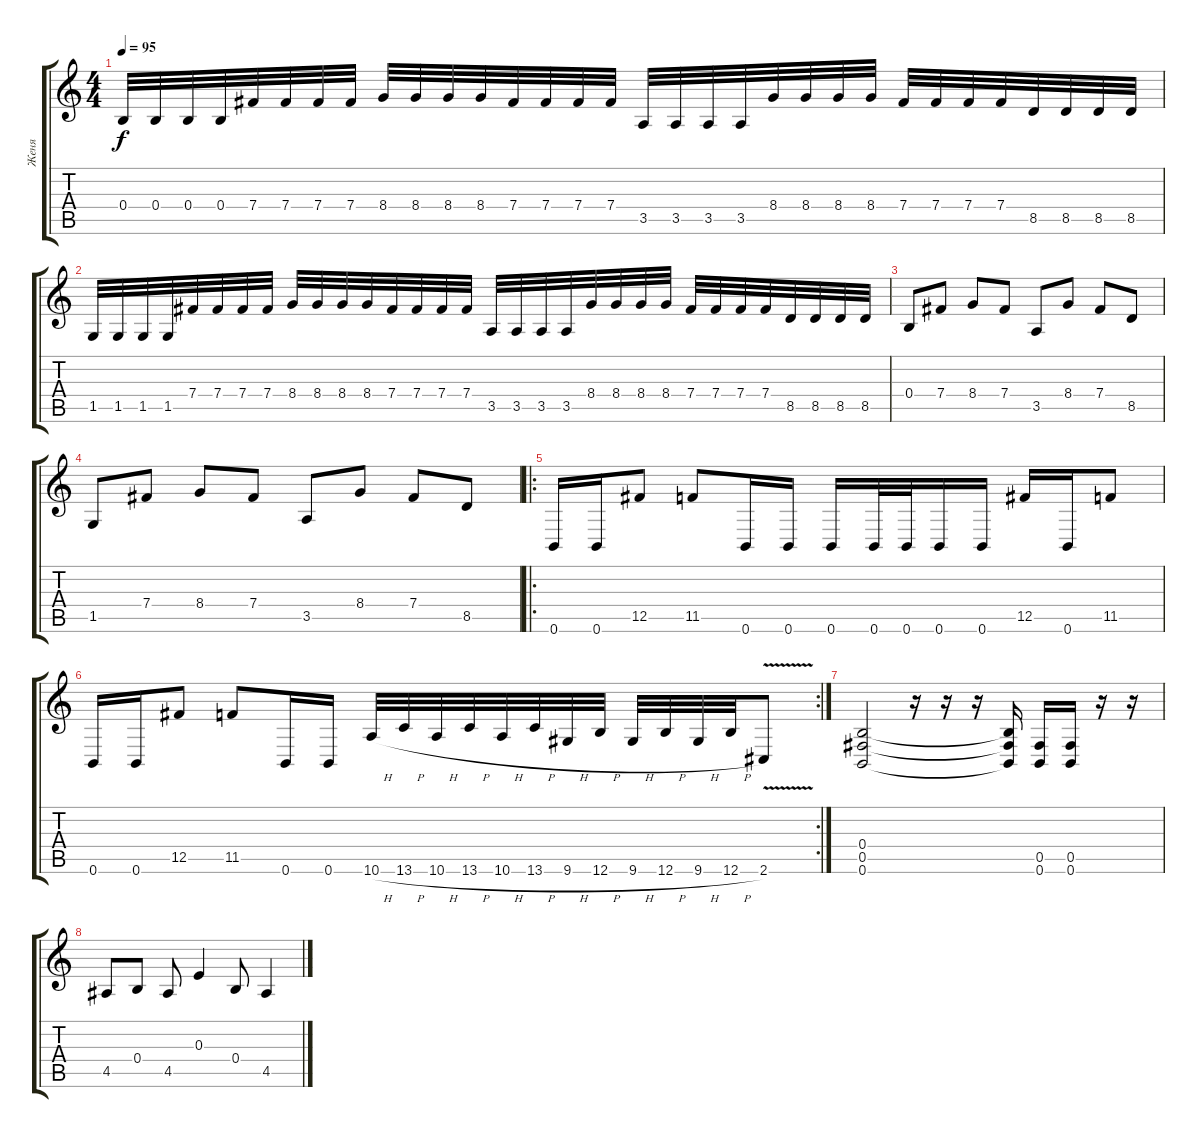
\track ("Женя" "Женя") {instrument distortionguitar}
\staff {score tabs}
\tuning (Db4 Ab3 E3 B2 Gb2 B1) {hide}
\ts (4 4)
\tempo 95
\clef g2
\ks c
0.4.32{dy f} 0.4.32 0.4.32 0.4.32 7.4.32 7.4.32 7.4.32 7.4.32 8.4.32 8.4.32 8.4.32 8.4.32 7.4.32 7.4.32 7.4.32 7.4.32 3.5.32 3.5.32 3.5.32 3.5.32 8.4.32 8.4.32 8.4.32 8.4.32 7.4.32 7.4.32 7.4.32 7.4.32 8.5.32 8.5.32 8.5.32 8.5.32 |
1.5.32 1.5.32 1.5.32 1.5.32 7.4.32 7.4.32 7.4.32 7.4.32 8.4.32 8.4.32 8.4.32 8.4.32 7.4.32 7.4.32 7.4.32 7.4.32 3.5.32 3.5.32 3.5.32 3.5.32 8.4.32 8.4.32 8.4.32 8.4.32 7.4.32 7.4.32 7.4.32 7.4.32 8.5.32 8.5.32 8.5.32 8.5.32 |
0.4.8 7.4.8 8.4.8 7.4.8 3.5.8 8.4.8 7.4.8 8.5.8 |
1.5.8 7.4.8 8.4.8 7.4.8 3.5.8 8.4.8 7.4.8 8.5.8 |
\ro
0.6.16 0.6.16 12.5.8 11.5.8 0.6.16 0.6.16 0.6.16 0.6.32 0.6.32 0.6.16 0.6.16 12.5.16 0.6.16 11.5.8 |
\rc 2
0.6.16 0.6.16 12.5.8 11.5.8 0.6.16 0.6.16 10.6{h}.32 13.6{h}.32 10.6{h}.32 13.6{h}.32 10.6{h}.32 13.6{h}.32 9.6{h}.32 12.6{h}.32 9.6{h}.32 12.6{h}.32 9.6{h}.32 12.6{h}.32 2.6{v}.8 |
(0.4 0.5 0.6).2 r.16 r.16 r.16 (0.4{t} 0.5{t} 0.6{t}).16 (0.5 0.6).16 (0.5 0.6).16 r.16 r.16 |
4.5.8 0.4.8 4.5.8 0.3.4 0.4.8 4.5.4
